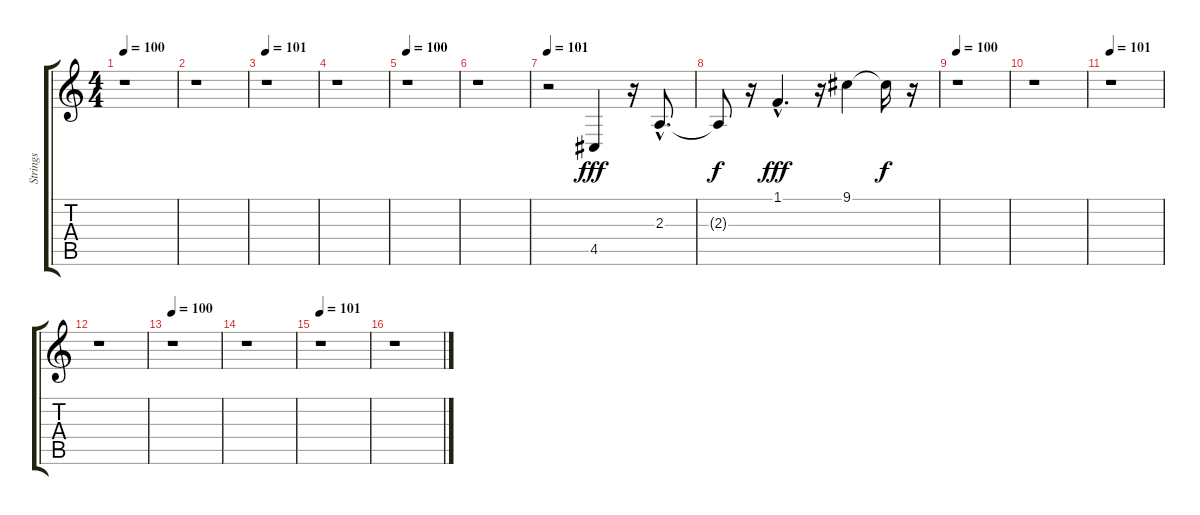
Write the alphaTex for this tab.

\track ("Strings" "Strings") {instrument stringensemble1}
\staff {score tabs}
\tuning (E4 B3 G3 D3 A2 E2) {hide}
\ts (4 4)
\tempo 100
\clef g2
\ks c
r.1{dy f} |
r.1 |
\tempo 101
r.1 |
r.1 |
\tempo 100
r.1 |
r.1 |
\tempo 101
r.2 4.5.4{dy fff volume 10} r.16 2.3{hac}.8{d volume 0} |
2.3{t}.8{dy f} r.16 1.1{hac}.4{d dy fff volume 0} r.16 9.1.4{volume 0} 9.1{t}.16{dy f} r.16 |
\tempo 100
r.1 |
r.1 |
\tempo 101
r.1 |
r.1 |
\tempo 100
r.1 |
r.1 |
\tempo 101
r.1 |
r.1
